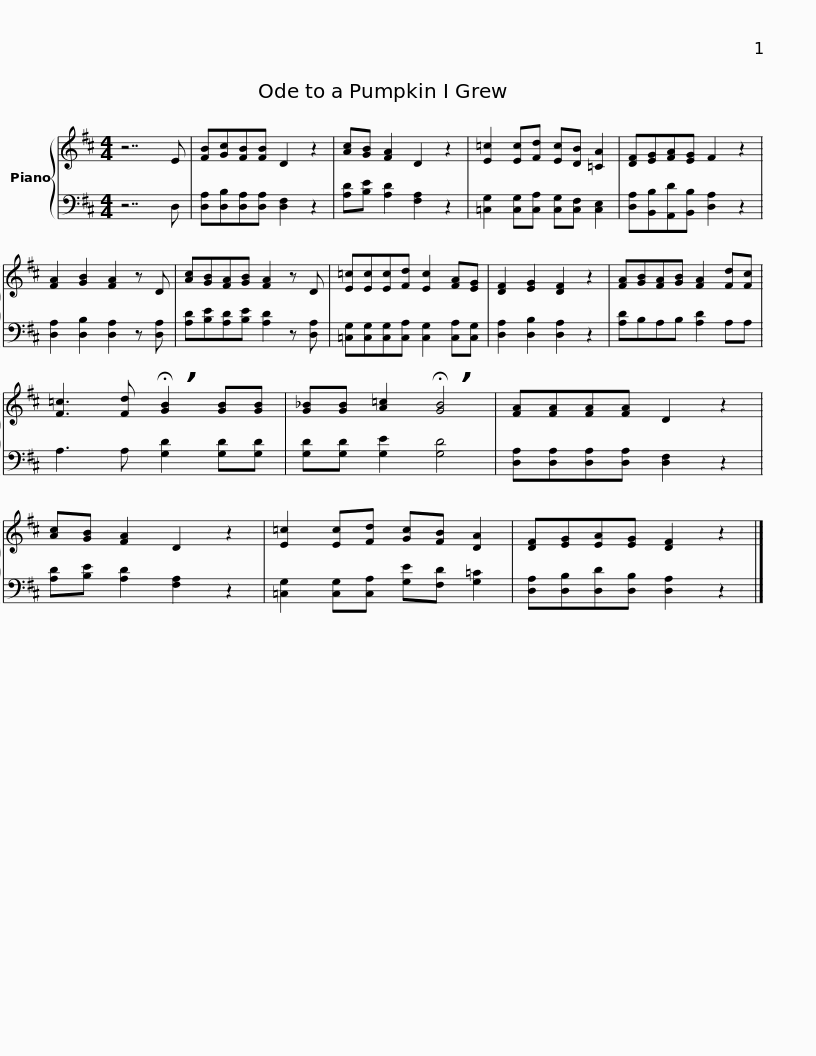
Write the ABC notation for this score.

X:1
%%score { 1 | 2 }
L:1/8
M:4/4
I:linebreak $
K:D
V:1 treble
V:2 bass
V:1
 z7 E | [FB][Gc][FB][FB] D2 z2 | [Ac][GB] [FA]2 D2 z2 | [E=c]2 [Ec][Fd] [Ec][DB] [=CA]2 | [DF][EG][FA][EG] F2 z2 | %5
 [FA]2 [GB]2 [FA]2 z D |$ [Ac][GB][FA][GB] [FA]2 z D | [E=c][Ec][Ec][Fd] [Ec]2 [FA][EG] | [DF]2 [EG]2 [DF]2 z2 | [FA][GB][FA][GB] [FA]2 [Fd][Fc] | %10
 [F=c]3 [Fd] !breath!!fermata![GB]2 [GB][GB] | [G_B][GB] [A=c]2 !breath!!fermata![GB]4 |$ [FA][FA][FA][FA] D2 z2 | [Ac][GB] [FA]2 D2 z2 | [E=c]2 [Ec][Fd] [Gc][FB] [DA]2 | %15
 [DF][EG][EA][EG] [DF]2 z2 |] %16
V:2
 z7 D, | [D,A,][D,B,][D,A,][D,A,] [D,F,]2 z2 | [A,D][B,E] [A,D]2 [F,A,]2 z2 | [=C,G,]2 [C,G,][C,A,] [C,G,][C,F,] [C,E,]2 | [D,A,][B,,B,][A,,D][B,,B,] [D,A,]2 z2 | %5
 [D,A,]2 [D,B,]2 [D,A,]2 z [D,A,] |$ [A,D][B,E][A,D][B,E] [A,D]2 z [D,A,] | [=C,G,][C,G,][C,G,][C,A,] [C,G,]2 [C,A,][C,G,] | [D,A,]2 [D,B,]2 [D,A,]2 z2 | [A,D]B,A,B, [A,D]2 A,A, | %10
 A,3 A, [G,D]2 [G,D][G,D] | [G,D][G,D] [G,E]2 [G,D]4 |$ [D,A,][D,A,][D,A,][D,A,] [D,F,]2 z2 | [A,D][B,E] [A,D]2 [F,A,]2 z2 | [=C,G,]2 [C,G,][C,A,] [G,E][F,D] [G,=C]2 | %15
 [D,A,][D,B,][D,D][D,B,] [D,A,]2 z2 |] %16
